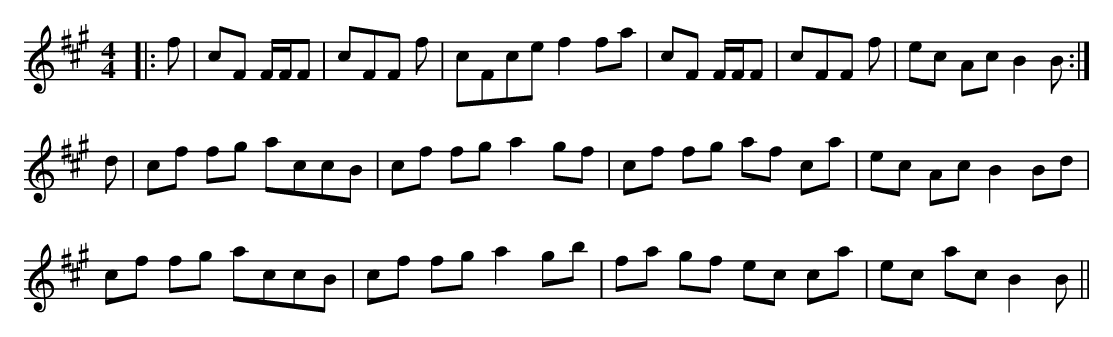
X:1
M:4/4
K:A
|:f|cF F/F/F|cFF f|cFce f2 fa|cF F/F/F|cFF f|ec Ac B2B:|
d|cf fg accB|cf fg a2 gf|cf fg af ca|ec Ac B2 Bd|
cf fg accB|cf fg a2 gb|fa gf ec ca|ec ac B2B||
